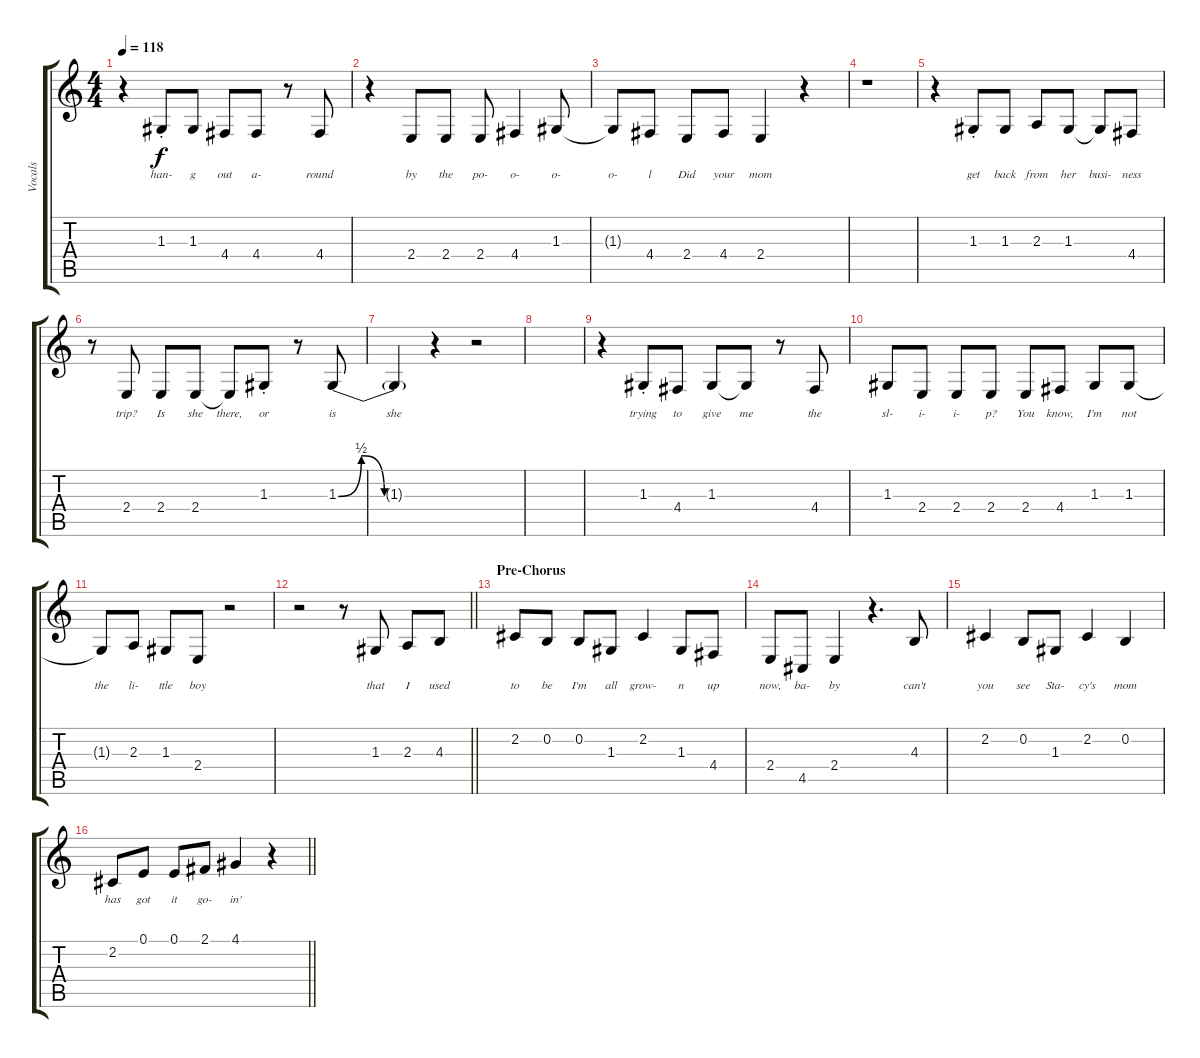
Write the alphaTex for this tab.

\track ("Vocals" "Vocals") {instrument tenorsax}
\staff {score tabs}
\tuning (E4 B3 G3 D3 A2 E2) {hide}
\ts (4 4)
\tempo 118
\clef g2
\ks c
r.4{dy f} 1.3{st}.8{lyrics (0 "han-") lyrics (1 "") lyrics (2 "") lyrics (3 "") lyrics (4 "")} 1.3.8{lyrics (0 "g") lyrics (1 "") lyrics (2 "") lyrics (3 "") lyrics (4 "")} 4.4.8{lyrics (0 "out") lyrics (1 "") lyrics (2 "") lyrics (3 "") lyrics (4 "")} 4.4.8{lyrics (0 "a-") lyrics (1 "") lyrics (2 "") lyrics (3 "") lyrics (4 "")} r.8 4.4.8{lyrics (0 "round") lyrics (1 "") lyrics (2 "") lyrics (3 "") lyrics (4 "")} |
r.4 2.4.8{lyrics (0 "by") lyrics (1 "") lyrics (2 "") lyrics (3 "") lyrics (4 "")} 2.4.8{lyrics (0 "the") lyrics (1 "") lyrics (2 "") lyrics (3 "") lyrics (4 "")} 2.4.8{lyrics (0 "po-") lyrics (1 "") lyrics (2 "") lyrics (3 "") lyrics (4 "")} 4.4.4{lyrics (0 "o-") lyrics (1 "") lyrics (2 "") lyrics (3 "") lyrics (4 "")} 1.3.8{lyrics (0 "o-") lyrics (1 "") lyrics (2 "") lyrics (3 "") lyrics (4 "")} |
1.3{t}.8{lyrics (0 "o-") lyrics (1 "") lyrics (2 "") lyrics (3 "") lyrics (4 "")} 4.4.8{lyrics (0 "l") lyrics (1 "") lyrics (2 "") lyrics (3 "") lyrics (4 "")} 2.4.8{lyrics (0 "Did") lyrics (1 "") lyrics (2 "") lyrics (3 "") lyrics (4 "")} 4.4.8{lyrics (0 "your") lyrics (1 "") lyrics (2 "") lyrics (3 "") lyrics (4 "")} 2.4.4{lyrics (0 "mom") lyrics (1 "") lyrics (2 "") lyrics (3 "") lyrics (4 "")} r.4 |
r.1 |
r.4 1.3{st}.8{lyrics (0 "get") lyrics (1 "") lyrics (2 "") lyrics (3 "") lyrics (4 "")} 1.3.8{lyrics (0 "back") lyrics (1 "") lyrics (2 "") lyrics (3 "") lyrics (4 "")} 2.3.8{lyrics (0 "from") lyrics (1 "") lyrics (2 "") lyrics (3 "") lyrics (4 "")} 1.3.8{lyrics (0 "her") lyrics (1 "") lyrics (2 "") lyrics (3 "") lyrics (4 "")} 1.3{t}.8{lyrics (0 "busi-") lyrics (1 "") lyrics (2 "") lyrics (3 "") lyrics (4 "")} 4.4.8{lyrics (0 "ness") lyrics (1 "") lyrics (2 "") lyrics (3 "") lyrics (4 "")} |
r.8 2.4.8{lyrics (0 "trip?") lyrics (1 "") lyrics (2 "") lyrics (3 "") lyrics (4 "")} 2.4.8{lyrics (0 "Is") lyrics (1 "") lyrics (2 "") lyrics (3 "") lyrics (4 "")} 2.4.8{lyrics (0 "she") lyrics (1 "") lyrics (2 "") lyrics (3 "") lyrics (4 "")} 2.4{t}.8{lyrics (0 "there,") lyrics (1 "") lyrics (2 "") lyrics (3 "") lyrics (4 "")} 1.3{st}.8{lyrics (0 "or") lyrics (1 "") lyrics (2 "") lyrics (3 "") lyrics (4 "")} r.8 1.3{be (custom 0 0 15 2 30 0 45 0 60 0)}.8{lyrics (0 "is") lyrics (1 "") lyrics (2 "") lyrics (3 "") lyrics (4 "")} |
1.3{t}.4{lyrics (0 "she") lyrics (1 "") lyrics (2 "") lyrics (3 "") lyrics (4 "")} r.4 r.2 |
|
r.4 1.3{st}.8{lyrics (0 "trying") lyrics (1 "") lyrics (2 "") lyrics (3 "") lyrics (4 "")} 4.4.8{lyrics (0 "to") lyrics (1 "") lyrics (2 "") lyrics (3 "") lyrics (4 "")} 1.3.8{lyrics (0 "give") lyrics (1 "") lyrics (2 "") lyrics (3 "") lyrics (4 "")} 1.3{t}.8{lyrics (0 "me") lyrics (1 "") lyrics (2 "") lyrics (3 "") lyrics (4 "")} r.8 4.4.8{lyrics (0 "the") lyrics (1 "") lyrics (2 "") lyrics (3 "") lyrics (4 "")} |
1.3.8{lyrics (0 "sl-") lyrics (1 "") lyrics (2 "") lyrics (3 "") lyrics (4 "")} 2.4.8{lyrics (0 "i-") lyrics (1 "") lyrics (2 "") lyrics (3 "") lyrics (4 "")} 2.4.8{lyrics (0 "i-") lyrics (1 "") lyrics (2 "") lyrics (3 "") lyrics (4 "")} 2.4.8{lyrics (0 "p?") lyrics (1 "") lyrics (2 "") lyrics (3 "") lyrics (4 "")} 2.4.8{lyrics (0 "You") lyrics (1 "") lyrics (2 "") lyrics (3 "") lyrics (4 "")} 4.4.8{lyrics (0 "know,") lyrics (1 "") lyrics (2 "") lyrics (3 "") lyrics (4 "")} 1.3.8{lyrics (0 "I'm") lyrics (1 "") lyrics (2 "") lyrics (3 "") lyrics (4 "")} 1.3.8{lyrics (0 "not") lyrics (1 "") lyrics (2 "") lyrics (3 "") lyrics (4 "")} |
1.3{t}.8{lyrics (0 "the") lyrics (1 "") lyrics (2 "") lyrics (3 "") lyrics (4 "")} 2.3.8{lyrics (0 "li-") lyrics (1 "") lyrics (2 "") lyrics (3 "") lyrics (4 "")} 1.3.8{lyrics (0 "ttle") lyrics (1 "") lyrics (2 "") lyrics (3 "") lyrics (4 "")} 2.4.8{lyrics (0 "boy") lyrics (1 "") lyrics (2 "") lyrics (3 "") lyrics (4 "")} r.2 |
\barLineRight lightlight
r.2 r.8 1.3.8{lyrics (0 "that") lyrics (1 "") lyrics (2 "") lyrics (3 "") lyrics (4 "")} 2.3.8{lyrics (0 "I") lyrics (1 "") lyrics (2 "") lyrics (3 "") lyrics (4 "")} 4.3.8{lyrics (0 "used") lyrics (1 "") lyrics (2 "") lyrics (3 "") lyrics (4 "")} |
\section ("" "Pre-Chorus")
2.2.8{lyrics (0 "to") lyrics (1 "") lyrics (2 "") lyrics (3 "") lyrics (4 "")} 0.2.8{lyrics (0 "be") lyrics (1 "") lyrics (2 "") lyrics (3 "") lyrics (4 "")} 0.2.8{lyrics (0 "I'm") lyrics (1 "") lyrics (2 "") lyrics (3 "") lyrics (4 "")} 1.3.8{lyrics (0 "all") lyrics (1 "") lyrics (2 "") lyrics (3 "") lyrics (4 "")} 2.2.4{lyrics (0 "grow-") lyrics (1 "") lyrics (2 "") lyrics (3 "") lyrics (4 "")} 1.3.8{lyrics (0 "n") lyrics (1 "") lyrics (2 "") lyrics (3 "") lyrics (4 "")} 4.4.8{lyrics (0 "up") lyrics (1 "") lyrics (2 "") lyrics (3 "") lyrics (4 "")} |
2.4.8{lyrics (0 "now,") lyrics (1 "") lyrics (2 "") lyrics (3 "") lyrics (4 "")} 4.5.8{lyrics (0 "ba-") lyrics (1 "") lyrics (2 "") lyrics (3 "") lyrics (4 "")} 2.4.4{lyrics (0 "by") lyrics (1 "") lyrics (2 "") lyrics (3 "") lyrics (4 "")} r.4{d} 4.3.8{lyrics (0 "can't") lyrics (1 "") lyrics (2 "") lyrics (3 "") lyrics (4 "")} |
2.2.4{lyrics (0 "you") lyrics (1 "") lyrics (2 "") lyrics (3 "") lyrics (4 "")} 0.2.8{lyrics (0 "see") lyrics (1 "") lyrics (2 "") lyrics (3 "") lyrics (4 "")} 1.3.8{lyrics (0 "Sta-") lyrics (1 "") lyrics (2 "") lyrics (3 "") lyrics (4 "")} 2.2.4{lyrics (0 "cy's") lyrics (1 "") lyrics (2 "") lyrics (3 "") lyrics (4 "")} 0.2.4{lyrics (0 "mom") lyrics (1 "") lyrics (2 "") lyrics (3 "") lyrics (4 "")} |
\barLineRight lightlight
2.2.8{lyrics (0 "has") lyrics (1 "") lyrics (2 "") lyrics (3 "") lyrics (4 "")} 0.1.8{lyrics (0 "got") lyrics (1 "") lyrics (2 "") lyrics (3 "") lyrics (4 "")} 0.1.8{lyrics (0 "it") lyrics (1 "") lyrics (2 "") lyrics (3 "") lyrics (4 "")} 2.1.8{lyrics (0 "go-") lyrics (1 "") lyrics (2 "") lyrics (3 "") lyrics (4 "")} 4.1.4{lyrics (0 "in'") lyrics (1 "") lyrics (2 "") lyrics (3 "") lyrics (4 "")} r.4
